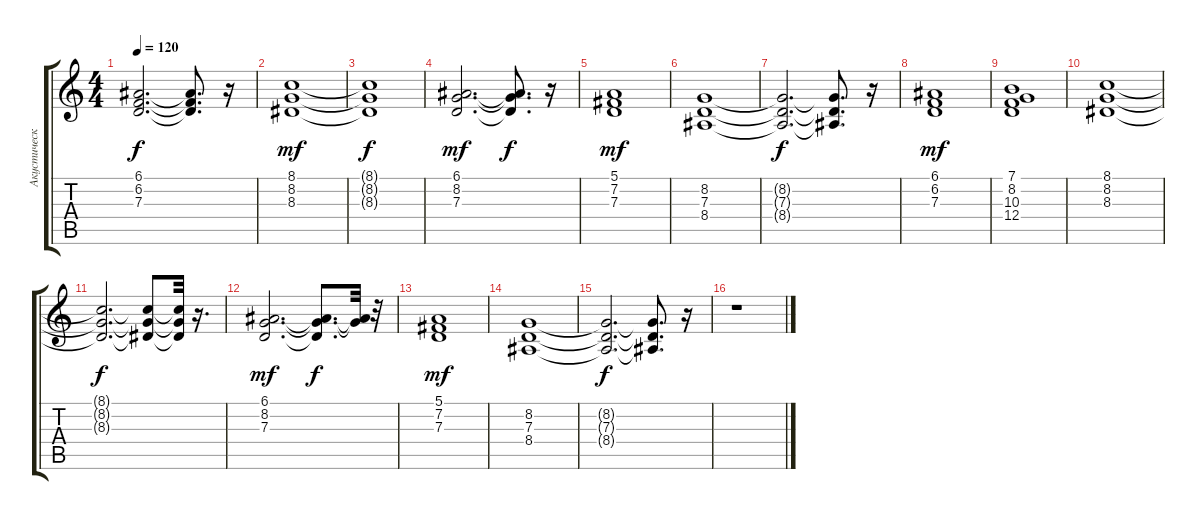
\track ("Акустический Гранд Роял" "Акустическ") {instrument acousticgrandpiano}
\staff {score tabs}
\tuning (E4 B3 G3 D3 A2 E2) {hide}
\ts (4 4)
\tempo 120
\clef g2
\ks c
(6.1{t} 6.2{t} 7.3{t}).2{d dy f} (6.1{t} 6.2{t} 7.3{t}).8{d} r.16 |
(8.1 8.2 8.3).1{dy mf} |
(8.1{t} 8.2{t} 8.3{t}).1{dy f} |
(6.1 8.2 7.3).2{d dy mf} (6.1{t} 8.2{t} 7.3{t}).8{d dy f} r.16 |
(5.1 7.2 7.3).1{dy mf} |
(8.2 7.3 8.4).1 |
(8.2{t} 7.3{t} 8.4{t}).2{d dy f} (8.2{t} 7.3{t} 8.4{t}).8{d} r.16 |
(6.1 6.2 7.3).1{dy mf} |
(7.1 8.2 10.3 12.4).1 |
(8.1 8.2 8.3).1 |
(8.1{t} 8.2{t} 8.3{t}).2{d dy f} (8.1{t} 8.2{t} 8.3{t}).8 (8.1{t} 8.2{t} 8.3{t}).32 r.16{d} |
(6.1 8.2 7.3).2{d dy mf} (6.1{t} 8.2{t} 7.3{t}).8{d dy f} (6.1{t} 8.2{t}).32 r.32 |
(5.1 7.2 7.3).1{dy mf} |
(8.2 7.3 8.4).1 |
(8.2{t} 7.3{t} 8.4{t}).2{d dy f} (8.2{t} 7.3{t} 8.4{t}).8{d} r.16 |
r.1
